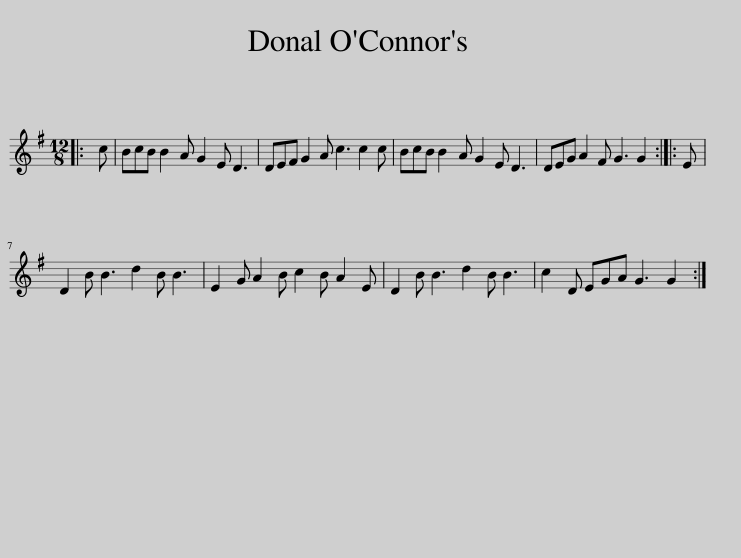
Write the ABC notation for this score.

X:1
L:1/8
M:12/8
I:linebreak $
K:G
V:1 treble
V:1
|: c | BcB B2 A G2 E D3 | DEF G2 A c3 c2 c | BcB B2 A G2 E D3 | DEG A2 F G3 G2 :: %5
 E |$ D2 B B3 d2 B B3 | E2 G A2 B c2 B A2 E | D2 B B3 d2 B B3 | c2 D EGA G3 G2 :| %10
